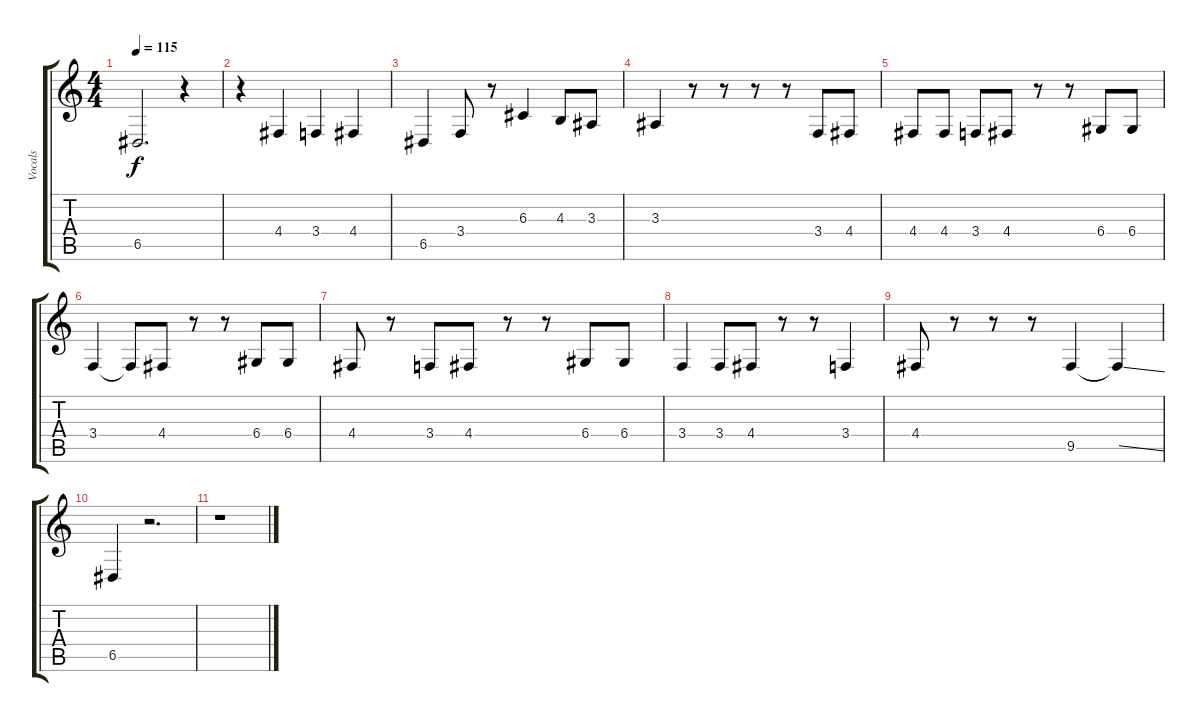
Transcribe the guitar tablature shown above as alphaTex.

\track ("Vocals" "Vocals") {instrument tenorsax}
\staff {score tabs}
\tuning (E4 B3 G3 D3 A2 E2) {hide}
\ts (4 4)
\tempo 115
\clef g2
\ks c
6.5.2{d dy f} r.4 |
r.4 4.4.4 3.4.4 4.4.4 |
6.5.4 3.4.8 r.8 6.3.4 4.3.8 3.3.8 |
3.3.4 r.8 r.8 r.8 r.8 3.4.8 4.4.8 |
4.4.8 4.4.8 3.4.8 4.4.8 r.8 r.8 6.4.8 6.4.8 |
3.4.4 3.4{t}.8 4.4.8 r.8 r.8 6.4.8 6.4.8 |
4.4.8 r.8 3.4.8 4.4.8 r.8 r.8 6.4.8 6.4.8 |
3.4.4 3.4.8 4.4.8 r.8 r.8 3.4.4 |
4.4.8 r.8 r.8 r.8 9.5.4 9.5{ss t}.4 |
6.5.4 r.2{d} |
r.1
